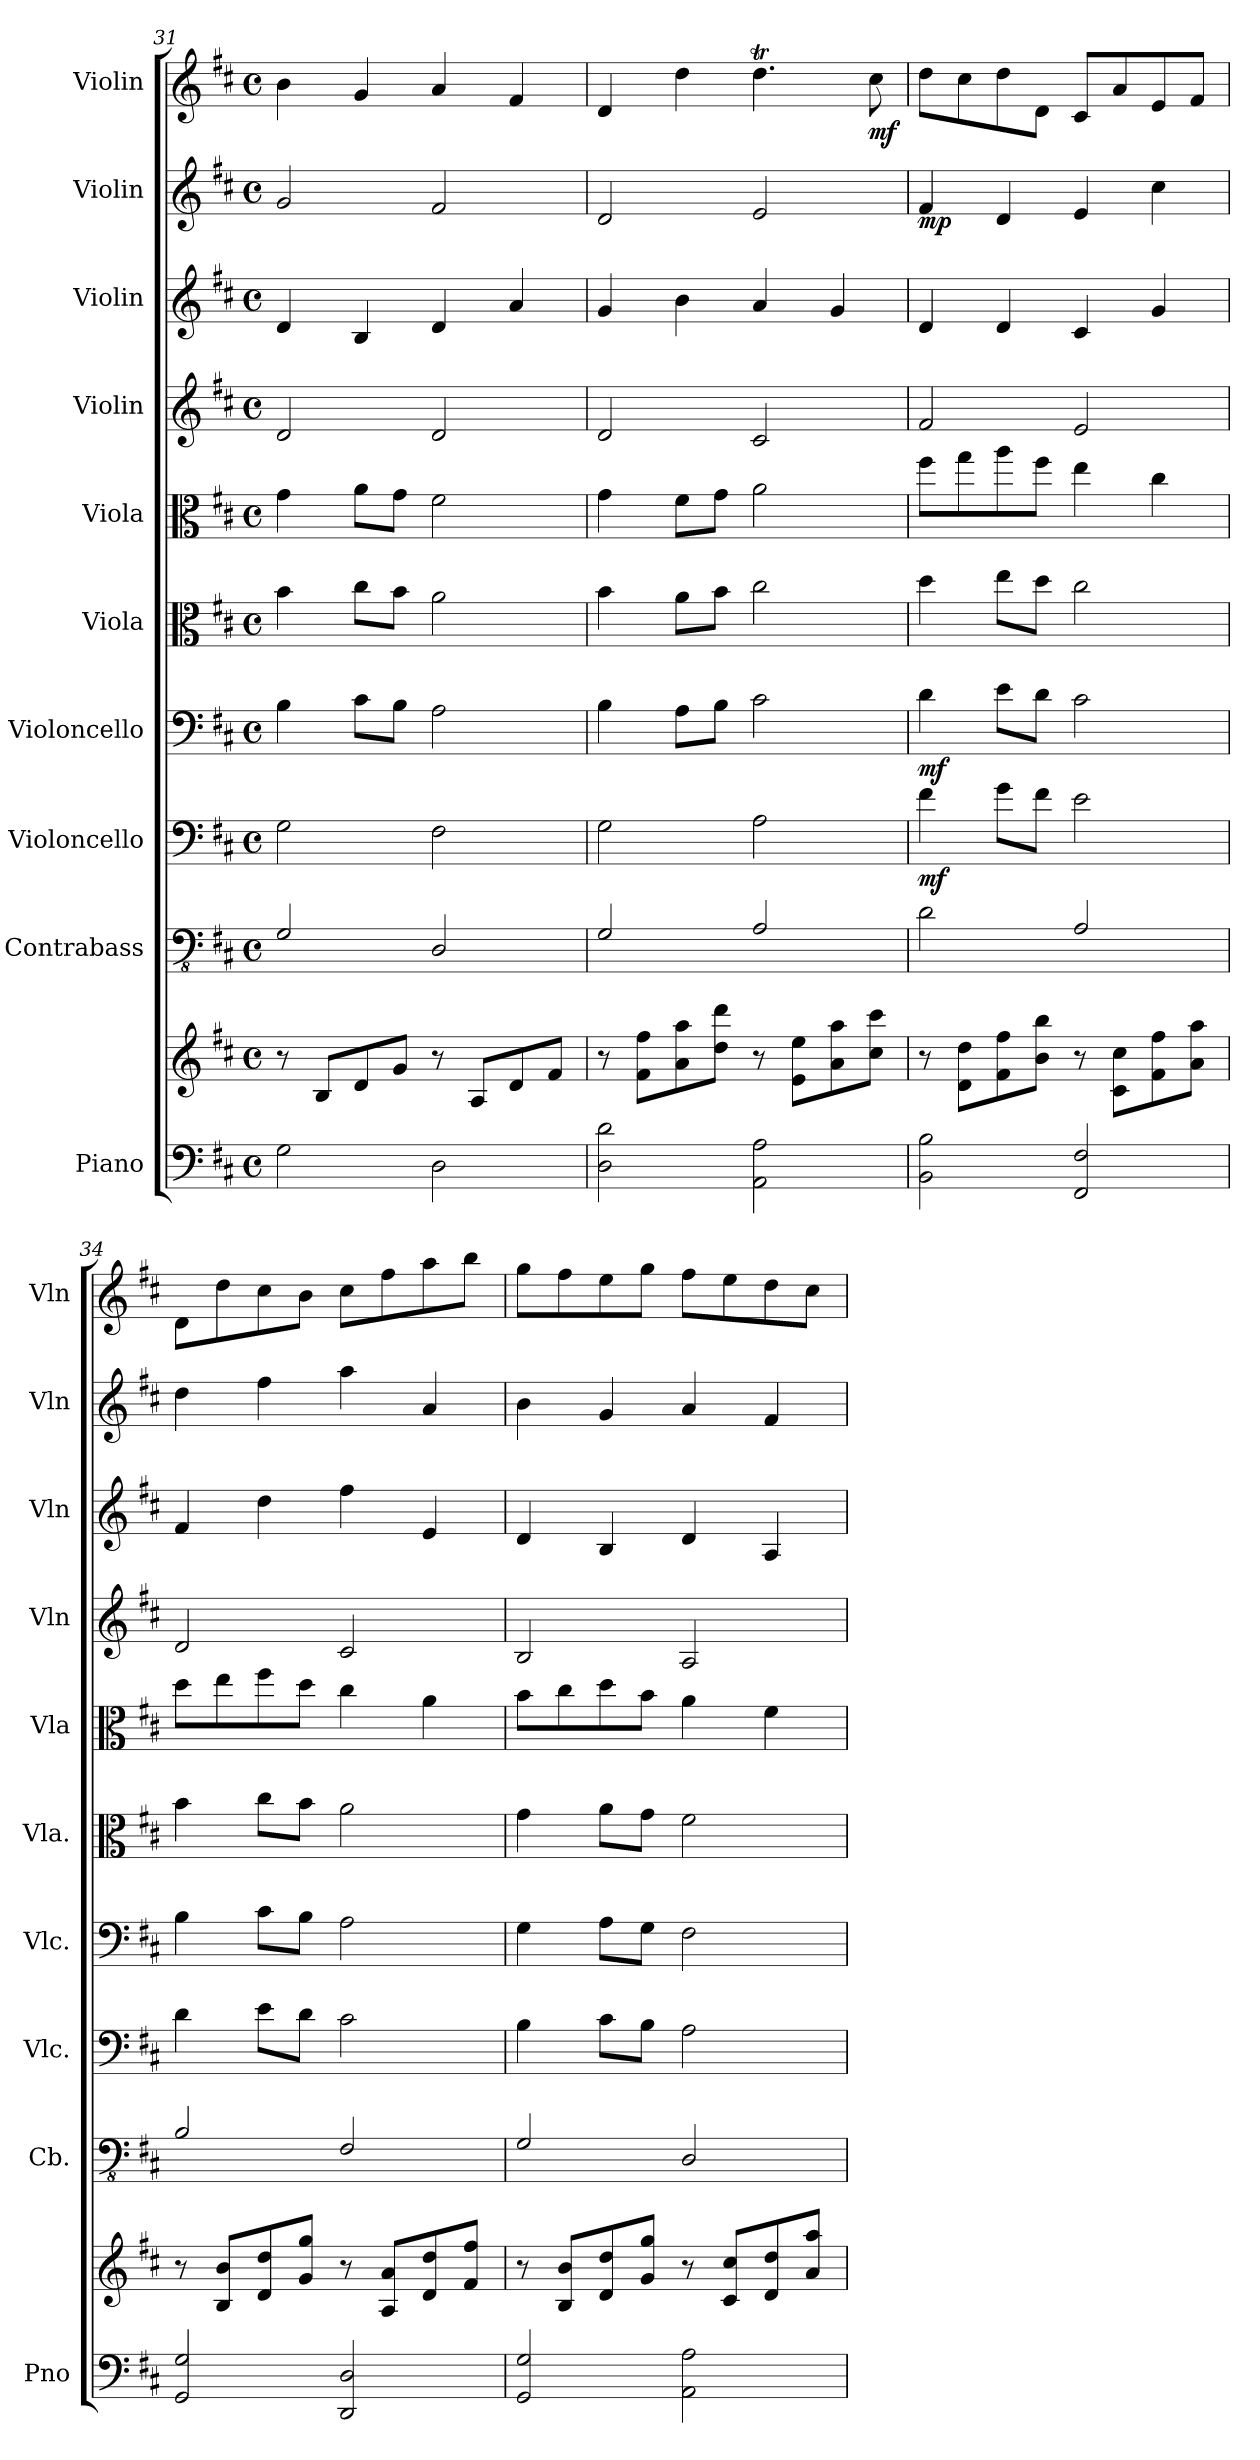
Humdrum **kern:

**kern	**kern	**kern	**kern	**dynam	**kern	**dynam	**kern	**kern	**kern	**kern	**kern	**dynam	**kern	**dynam
*part10	*part10	*part9	*part8	*part8	*part7	*part7	*part6	*part5	*part4	*part3	*part2	*part2	*part1	*part1
*staff11	*staff10	*staff9	*staff8	*staff8	*staff7	*staff7	*staff6	*staff5	*staff4	*staff3	*staff2	*staff2	*staff1	*staff1
*I"Piano	*	*I"Contrabass	*I"Violoncello	*	*I"Violoncello	*	*I"Viola	*I"Viola	*I"Violin	*I"Violin	*I"Violin	*	*I"Violin	*
*I'Pno	*	*I'Cb.	*I'Vlc.	*	*I'Vlc.	*	*I'Vla.	*I'Vla	*I'Vln	*I'Vln	*I'Vln	*	*I'Vln	*
*clefF4	*clefG2	*clefFv4	*clefF4	*	*clefF4	*	*clefC3	*clefC3	*clefG2	*clefG2	*clefG2	*	*clefG2	*
*	*	*ITrd7c12	*	*	*	*	*	*	*	*	*	*	*	*
*k[f#c#]	*k[f#c#]	*k[f#c#]	*k[f#c#]	*	*k[f#c#]	*	*k[f#c#]	*k[f#c#]	*k[f#c#]	*k[f#c#]	*k[f#c#]	*	*k[f#c#]	*
*D:	*D:	*D:	*D:	*	*D:	*	*D:	*D:	*D:	*D:	*D:	*	*D:	*
*M4/4	*M4/4	*M4/4	*M4/4	*	*M4/4	*	*M4/4	*M4/4	*M4/4	*M4/4	*M4/4	*	*M4/4	*
*met(c)	*met(c)	*met(c)	*met(c)	*	*met(c)	*	*met(c)	*met(c)	*met(c)	*met(c)	*met(c)	*	*met(c)	*
=31	=31	=31	=31	=31	=31	=31	=31	=31	=31	=31	=31	=31	=31	=31
2G\	8r	2GGG/	2G\	.	4B\	.	4b\	4g\	2d/	4d/	2g/	.	4b\	.
.	8B/L	.	.	.	.	.	.	.	.	.	.	.	.	.
.	8d/	.	.	.	8c#\L	.	8cc#\L	8a\L	.	4B/	.	.	4g/	.
.	8g/J	.	.	.	8B\J	.	8b\J	8g\J	.	.	.	.	.	.
2D\	8r	2DDD/	2F#\	.	2A\	.	2a\	2f#\	2d/	4d/	2f#/	.	4a/	.
.	8A/L	.	.	.	.	.	.	.	.	.	.	.	.	.
.	8d/	.	.	.	.	.	.	.	.	4a/	.	.	4f#/	.
.	8f#/J	.	.	.	.	.	.	.	.	.	.	.	.	.
!!LO:LB:g=z
=32	=32	=32	=32	=32	=32	=32	=32	=32	=32	=32	=32	=32	=32	=32
2D\ 2d\	8r	2GGG/	2G\	.	4B\	.	4b\	4g\	2d/	4g/	2d/	.	4d/	.
.	8f#\ 8ff#\L	.	.	.	.	.	.	.	.	.	.	.	.	.
.	8a\ 8aa\	.	.	.	8A\L	.	8a\L	8f#\L	.	4b\	.	.	4dd\	.
.	8dd\ 8ddd\J	.	.	.	8B\J	.	8b\J	8g\J	.	.	.	.	.	.
2AA\ 2A\	8r	2AAA/	2A\	.	2c#\	.	2cc#\	2a\	2c#/	4a/	2e/	.	4.ddT\	.
.	8e\ 8ee\L	.	.	.	.	.	.	.	.	.	.	.	.	.
.	8a\ 8aa\	.	.	.	.	.	.	.	.	4g/	.	.	.	.
!	!	!	!	!	!	!	!	!	!	!	!	!	!	!LO:DY:b
.	8cc#\ 8ccc#\J	.	.	.	.	.	.	.	.	.	.	.	8cc#\	mf
=33	=33	=33	=33	=33	=33	=33	=33	=33	=33	=33	=33	=33	=33	=33
!	!	!	!	!LO:DY:b	!	!LO:DY:b	!	!	!	!	!	!LO:DY:b	!	!
2BB\ 2B\	8r	2DD\	4f#\	mf	4d\	mf	4dd\	8ff#\L	2f#/	4d/	4f#/	mp	8dd\L	.
.	8d\ 8dd\L	.	.	.	.	.	.	8gg\	.	.	.	.	8cc#\	.
.	8f#\ 8ff#\	.	8g\L	.	8e\L	.	8ee\L	8aa\	.	4d/	4d/	.	8dd\	.
.	8b\ 8bb\J	.	8f#\J	.	8d\J	.	8dd\J	8ff#\J	.	.	.	.	8d\J	.
2FF#/ 2F#/	8r	2AAA/	2e\	.	2c#\	.	2cc#\	4ee\	2e/	4c#/	4e/	.	8c#/L	.
.	8c#\ 8cc#\L	.	.	.	.	.	.	.	.	.	.	.	8a/	.
.	8f#\ 8ff#\	.	.	.	.	.	.	4cc#\	.	4g/	4cc#\	.	8e/	.
.	8a\ 8aa\J	.	.	.	.	.	.	.	.	.	.	.	8f#/J	.
=34	=34	=34	=34	=34	=34	=34	=34	=34	=34	=34	=34	=34	=34	=34
2GG/ 2G/	8r	2BBB/	4d\	.	4B\	.	4b\	8dd\L	2d/	4f#/	4dd\	.	8d\L	.
.	8B/ 8b/L	.	.	.	.	.	.	8ee\	.	.	.	.	8dd\	.
.	8d/ 8dd/	.	8e\L	.	8c#\L	.	8cc#\L	8ff#\	.	4dd\	4ff#\	.	8cc#\	.
.	8g/ 8gg/J	.	8d\J	.	8B\J	.	8b\J	8dd\J	.	.	.	.	8b\J	.
2DD/ 2D/	8r	2FFF#/	2c#\	.	2A\	.	2a\	4cc#\	2c#/	4ff#\	4aa\	.	8cc#\L	.
.	8A/ 8a/L	.	.	.	.	.	.	.	.	.	.	.	8ff#\	.
.	8d/ 8dd/	.	.	.	.	.	.	4a\	.	4e/	4a/	.	8aa\	.
.	8f#/ 8ff#/J	.	.	.	.	.	.	.	.	.	.	.	8bb\J	.
=35	=35	=35	=35	=35	=35	=35	=35	=35	=35	=35	=35	=35	=35	=35
2GG/ 2G/	8r	2GGG/	4B\	.	4G\	.	4g\	8b\L	2B/	4d/	4b\	.	8gg\L	.
.	8B/ 8b/L	.	.	.	.	.	.	8cc#\	.	.	.	.	8ff#\	.
.	8d/ 8dd/	.	8c#\L	.	8A\L	.	8a\L	8dd\	.	4B/	4g/	.	8ee\	.
.	8g/ 8gg/J	.	8B\J	.	8G\J	.	8g\J	8b\J	.	.	.	.	8gg\J	.
2AA\ 2A\	8r	2DDD/	2A\	.	2F#\	.	2f#\	4a\	2A/	4d/	4a/	.	8ff#\L	.
.	8c#/ 8cc#/L	.	.	.	.	.	.	.	.	.	.	.	8ee\	.
.	8d/ 8dd/	.	.	.	.	.	.	4f#\	.	4A/	4f#/	.	8dd\	.
.	8a/ 8aa/J	.	.	.	.	.	.	.	.	.	.	.	8cc#\J	.
=	=	=	=	=	=	=	=	=	=	=	=	=	=	=
*-	*-	*-	*-	*-	*-	*-	*-	*-	*-	*-	*-	*-	*-	*-
